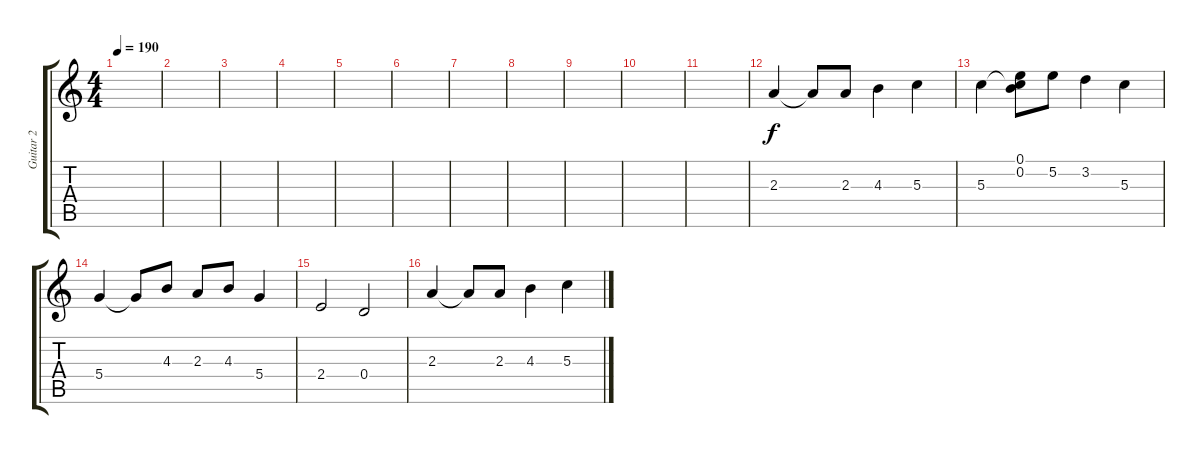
\track ("Guitar 2" "Guitar 2") {instrument distortionguitar}
\staff {score tabs}
\tuning (E4 B3 G3 D3 A2 E2) {hide}
\ts (4 4)
\tempo 190
\clef g2
\ks c
|
|
|
|
|
|
|
|
|
|
|
2.3.4 2.3{t}.8 2.3.8 4.3.4 5.3.4 |
5.3.4 (0.1 0.2 5.3{t}).8 5.2.8 3.2.4 5.3.4 |
5.4.4 5.4{t}.8 4.3.8 2.3.8 4.3.8 5.4.4 |
2.4.2 0.4.2 |
2.3.4 2.3{t}.8 2.3.8 4.3.4 5.3.4
